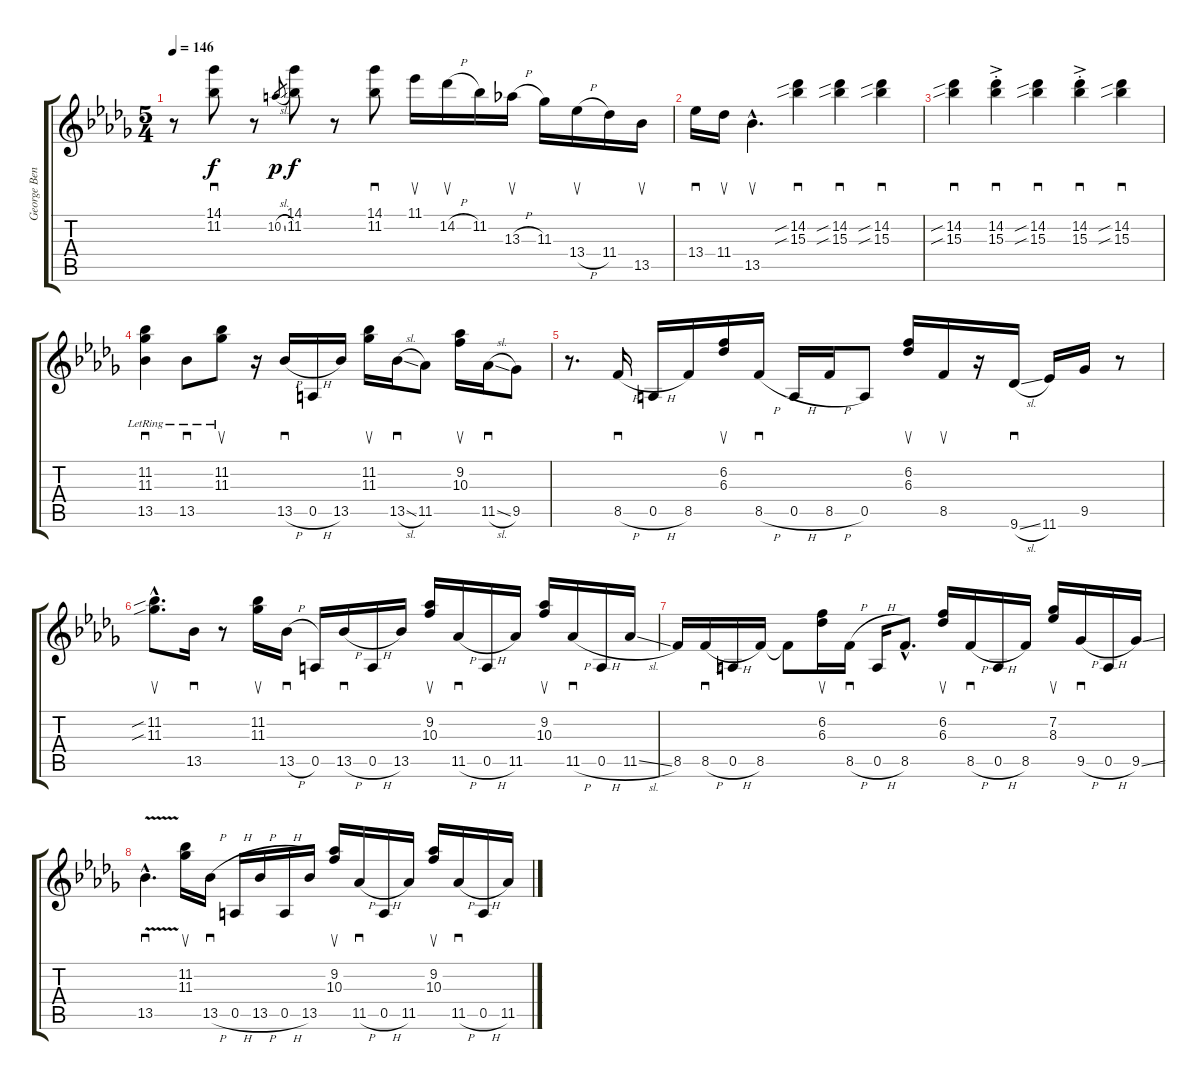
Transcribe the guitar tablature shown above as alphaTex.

\track ("George Benson Lead Guitar" "George Ben") {instrument electricguitarjazz}
\staff {score tabs}
\tuning (E4 B3 G3 D3 A2 E2) {hide}
\ts (5 4)
\tempo 146
\clef g2
\ks db
r.8{dy f} (14.1 11.2).8{sd} r.8 10.2{sl}.8{gr dy p} (14.1 11.2).8{dy f} r.8 (14.1 11.2).8{sd} 11.1.16{su} 14.2{h}.16{su} 11.2.16 13.3{h}.16{su} 11.3.16 13.4{h}.16{su} 11.4.16 13.5.16{su} |
13.4.16{sd} 11.4.16{su} 13.5{hac}.4{d su} (14.2{sib} 15.3{sib}).4{sd} (14.2{sib} 15.3{sib}).4{sd} (14.2{sib} 15.3{sib}).4{sd} |
(14.2{sib} 15.3{sib}).4{sd} (14.2{ac st} 15.3{ac st}).4{sd} (14.2{sib} 15.3{sib}).4{sd} (14.2{ac st} 15.3{ac st}).4{sd} (14.2{sib} 15.3{sib}).4{sd} |
(11.2{lr} 11.3{lr} 13.5{lr}).4{sd} 13.5{lr}.8{sd} (11.2{lr} 11.3{lr}).8{su} r.16 13.5{h}.16{sd} 0.5{h}.16 13.5.16 (11.2 11.3).16{su} 13.5{sl}.16{sd} 11.5.8 (9.2 10.3).16{su} 11.5{sl}.16{sd} 9.5.8 |
r.8{d} 8.5{h}.16{sd} 0.5{h}.16 8.5.16 (6.2 6.3).16{su} 8.5{h}.16{sd} 0.5{h}.16 8.5{h}.16 0.5.8 (6.2 6.3).16{su} 8.5.16{su} r.16 9.6{sl}.16{sd} 11.6.16 9.5.16 r.8 |
(11.2{sib hac} 11.3{sib hac}).8{d su} 13.5.16{sd} r.8 (11.2 11.3).16{su} 13.5{h}.16{sd} 0.5.16 13.5{h}.16{sd} 0.5{h}.16 13.5.16 (9.2 10.3).16{su} 11.5{h}.16{sd} 0.5{h}.16 11.5.16 (9.2 10.3).16{su} 11.5{h}.16{sd} 0.5{h}.16 11.5{sl}.16 |
8.5.16 8.5{h}.16{sd} 0.5{h}.16 8.5.16 8.5{t}.8 (6.2 6.3).16{su} 8.5{h}.16{sd} 0.5{h}.16 8.5{hac}.8{d} (6.2 6.3).16{su} 8.5{h}.16{sd} 0.5{h}.16 8.5.16 (7.2 8.3).16{su} 9.5{h}.16{sd} 0.5{h}.16 9.5{ss}.16 |
13.5{v hac}.4{d sd} (11.2 11.3).16{su} 13.5{h}.16{sd} 0.5{h}.16 13.5{h}.16 0.5{h}.16 13.5.16 (9.2 10.3).16{su} 11.5{h}.16{sd} 0.5{h}.16 11.5.16 (9.2 10.3).16{su} 11.5{h}.16{sd} 0.5{h}.16 11.5.16
